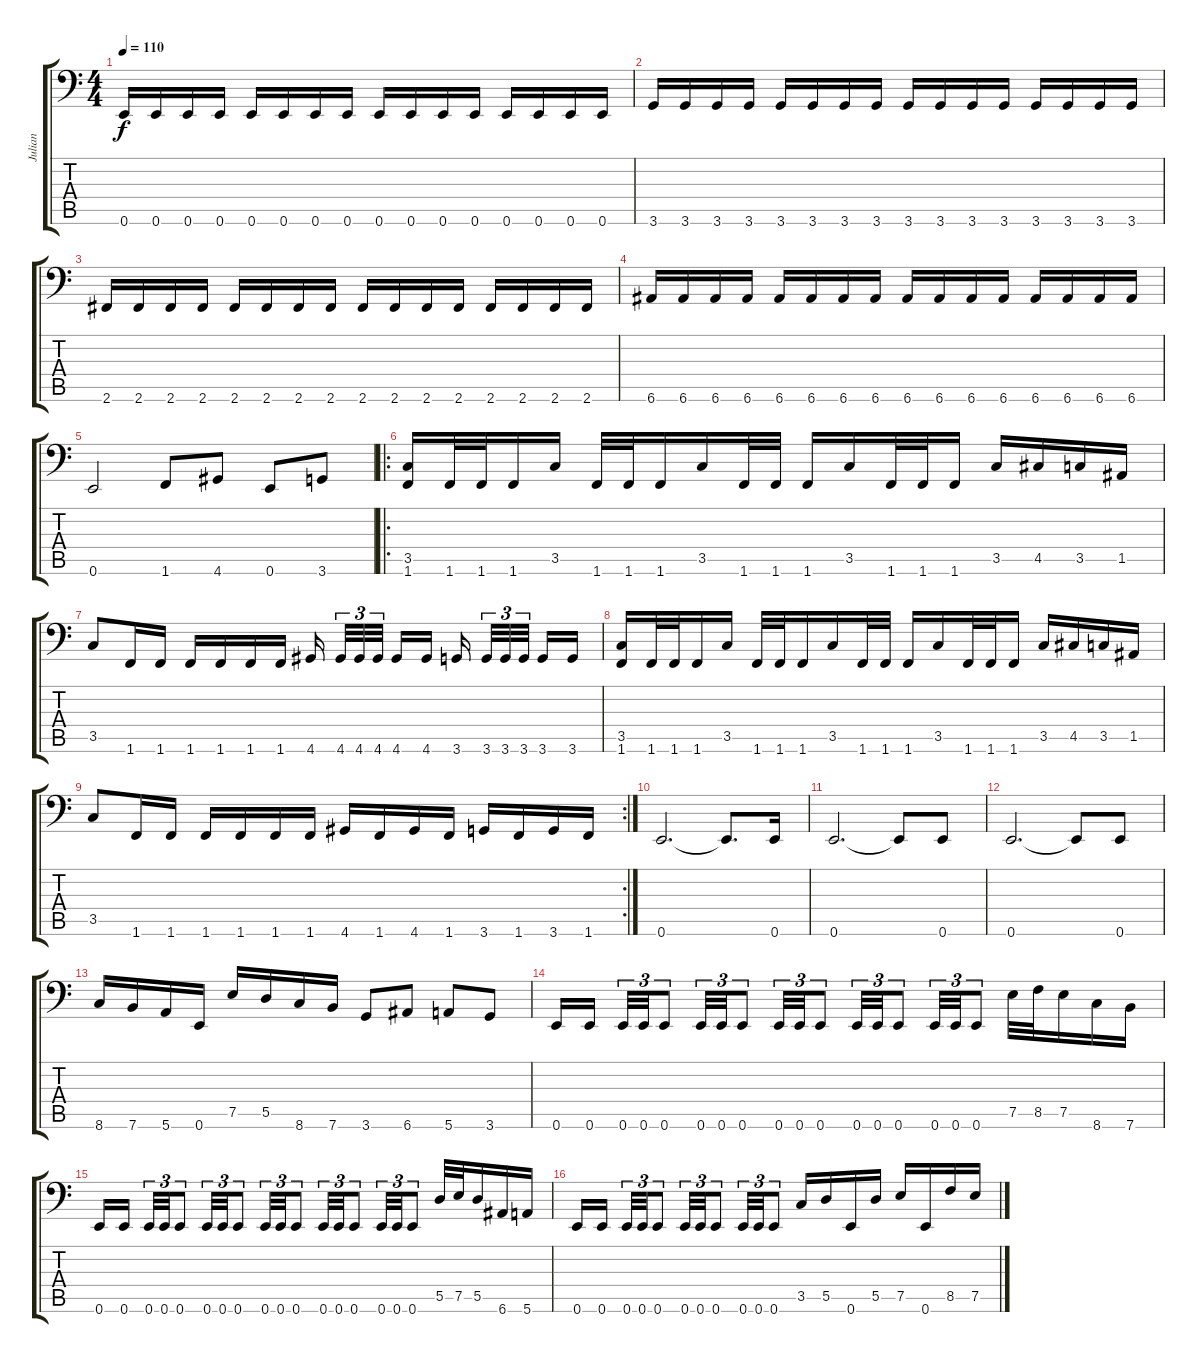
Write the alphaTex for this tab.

\track ("Julian" "Julian") {instrument electricbasspick}
\staff {score tabs}
\tuning (E3 B2 G2 D2 A1 E1) {hide}
\ts (4 4)
\tempo 110
\clef f4
\ks c
0.6.16{dy f} 0.6.16 0.6.16 0.6.16 0.6.16 0.6.16 0.6.16 0.6.16 0.6.16 0.6.16 0.6.16 0.6.16 0.6.16 0.6.16 0.6.16 0.6.16 |
3.6.16 3.6.16 3.6.16 3.6.16 3.6.16 3.6.16 3.6.16 3.6.16 3.6.16 3.6.16 3.6.16 3.6.16 3.6.16 3.6.16 3.6.16 3.6.16 |
2.6.16 2.6.16 2.6.16 2.6.16 2.6.16 2.6.16 2.6.16 2.6.16 2.6.16 2.6.16 2.6.16 2.6.16 2.6.16 2.6.16 2.6.16 2.6.16 |
6.6.16 6.6.16 6.6.16 6.6.16 6.6.16 6.6.16 6.6.16 6.6.16 6.6.16 6.6.16 6.6.16 6.6.16 6.6.16 6.6.16 6.6.16 6.6.16 |
0.6.2 1.6.8 4.6.8 0.6.8 3.6.8 |
\ro
(3.5 1.6).16 1.6.32 1.6.32 1.6.16 3.5.16 1.6.32 1.6.32 1.6.16 3.5.16 1.6.32 1.6.32 1.6.16 3.5.16 1.6.32 1.6.32 1.6.16 3.5.16 4.5.16 3.5.16 1.5.16 |
3.5.8 1.6.16 1.6.16 1.6.16 1.6.16 1.6.16 1.6.16 4.6.16{beam splitsecondary} 4.6.32{tu (3 2)} 4.6.32{tu (3 2)} 4.6.32{tu (3 2) beam splitsecondary} 4.6.16 4.6.16 3.6.16{beam splitsecondary} 3.6.32{tu (3 2)} 3.6.32{tu (3 2)} 3.6.32{tu (3 2) beam splitsecondary} 3.6.16 3.6.16 |
(3.5 1.6).16 1.6.32 1.6.32 1.6.16 3.5.16 1.6.32 1.6.32 1.6.16 3.5.16 1.6.32 1.6.32 1.6.16 3.5.16 1.6.32 1.6.32 1.6.16 3.5.16 4.5.16 3.5.16 1.5.16 |
\rc 2
3.5.8 1.6.16 1.6.16 1.6.16 1.6.16 1.6.16 1.6.16 4.6.16 1.6.16 4.6.16 1.6.16 3.6.16 1.6.16 3.6.16 1.6.16 |
0.6.2{d} 0.6{t}.8{d} 0.6.16 |
0.6.2{d} 0.6{t}.8 0.6.8 |
0.6.2{d} 0.6{t}.8 0.6.8 |
8.6.16 7.6.16 5.6.16 0.6.16 7.5.16 5.5.16 8.6.16 7.6.16 3.6.8 6.6.8 5.6.8 3.6.8 |
0.6.16 0.6.16{beam splitsecondary} 0.6.32{tu (3 2)} 0.6.32{tu (3 2)} 0.6.8{tu (3 2)} 0.6.32{tu (3 2)} 0.6.32{tu (3 2)} 0.6.8{tu (3 2)} 0.6.32{tu (3 2)} 0.6.32{tu (3 2)} 0.6.8{tu (3 2)} 0.6.32{tu (3 2)} 0.6.32{tu (3 2)} 0.6.8{tu (3 2)} 0.6.32{tu (3 2)} 0.6.32{tu (3 2)} 0.6.8{tu (3 2)} 7.5.32 8.5.32 7.5.16 8.6.16 7.6.16 |
0.6.16 0.6.16{beam splitsecondary} 0.6.32{tu (3 2)} 0.6.32{tu (3 2)} 0.6.8{tu (3 2)} 0.6.32{tu (3 2)} 0.6.32{tu (3 2)} 0.6.8{tu (3 2)} 0.6.32{tu (3 2)} 0.6.32{tu (3 2)} 0.6.8{tu (3 2)} 0.6.32{tu (3 2)} 0.6.32{tu (3 2)} 0.6.8{tu (3 2)} 0.6.32{tu (3 2)} 0.6.32{tu (3 2)} 0.6.8{tu (3 2)} 5.5.32 7.5.32 5.5.16 6.6.16 5.6.16 |
0.6.16 0.6.16{beam splitsecondary} 0.6.32{tu (3 2)} 0.6.32{tu (3 2)} 0.6.8{tu (3 2)} 0.6.32{tu (3 2)} 0.6.32{tu (3 2)} 0.6.8{tu (3 2)} 0.6.32{tu (3 2)} 0.6.32{tu (3 2)} 0.6.8{tu (3 2)} 3.5.16 5.5.16 0.6.16 5.5.16 7.5.16 0.6.16 8.5.16 7.5.16
